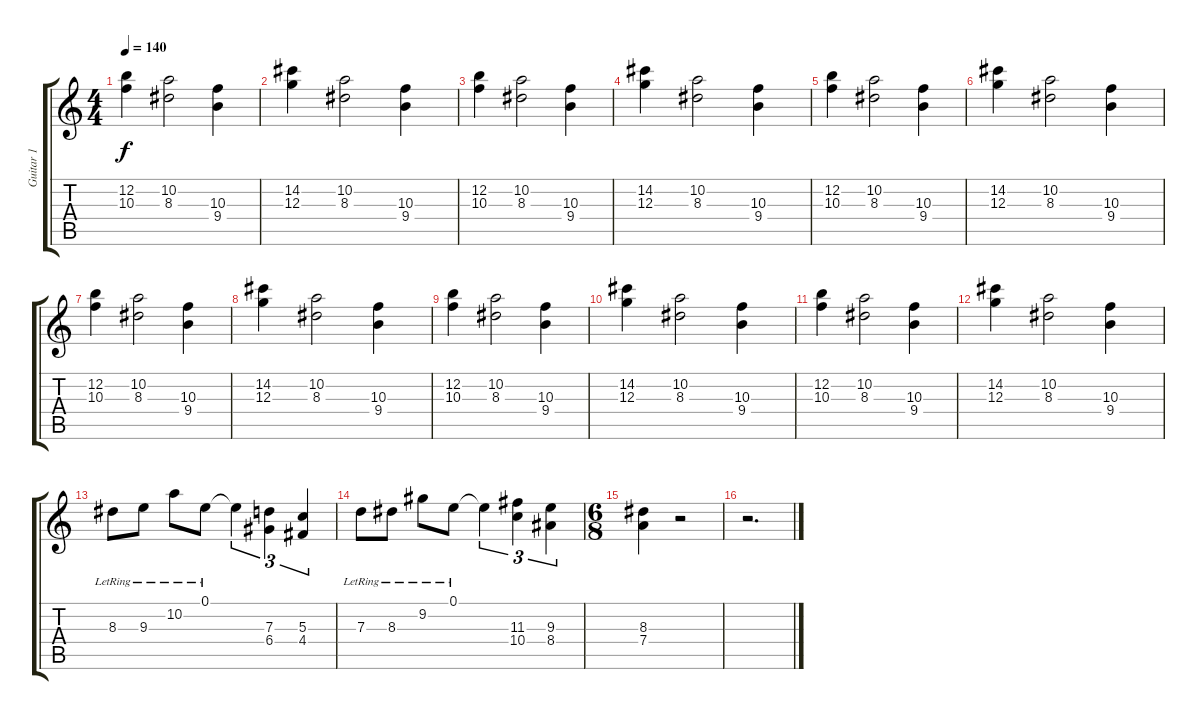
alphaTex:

\track ("Guitar 1" "Guitar 1") {instrument overdrivenguitar}
\staff {score tabs}
\tuning (E4 B3 G3 D3 A2 E2) {hide}
\ts (4 4)
\tempo 140
\clef g2
\ks c
(12.2 10.3).4{dy f} (10.2 8.3).2 (10.3 9.4).4 |
(14.2 12.3).4 (10.2 8.3).2 (10.3 9.4).4 |
(12.2 10.3).4 (10.2 8.3).2 (10.3 9.4).4 |
(14.2 12.3).4 (10.2 8.3).2 (10.3 9.4).4 |
(12.2 10.3).4 (10.2 8.3).2 (10.3 9.4).4 |
(14.2 12.3).4 (10.2 8.3).2 (10.3 9.4).4 |
(12.2 10.3).4 (10.2 8.3).2 (10.3 9.4).4 |
(14.2 12.3).4 (10.2 8.3).2 (10.3 9.4).4 |
(12.2 10.3).4 (10.2 8.3).2 (10.3 9.4).4 |
(14.2 12.3).4 (10.2 8.3).2 (10.3 9.4).4 |
(12.2 10.3).4 (10.2 8.3).2 (10.3 9.4).4 |
(14.2 12.3).4 (10.2 8.3).2 (10.3 9.4).4 |
8.3{lr}.8 9.3{lr}.8 10.2{lr}.8 0.1{lr}.8 0.1{t}.4{tu (3 2)} (7.3 6.4).4{tu (3 2)} (5.3 4.4).4{tu (3 2)} |
7.3{lr}.8 8.3{lr}.8 9.2{lr}.8 0.1{lr}.8 0.1{t}.4{tu (3 2)} (11.3 10.4).4{tu (3 2)} (9.3 8.4).4{tu (3 2)} |
\ts (6 8)
(8.3 7.4).4 r.2 |
r.2{d}
